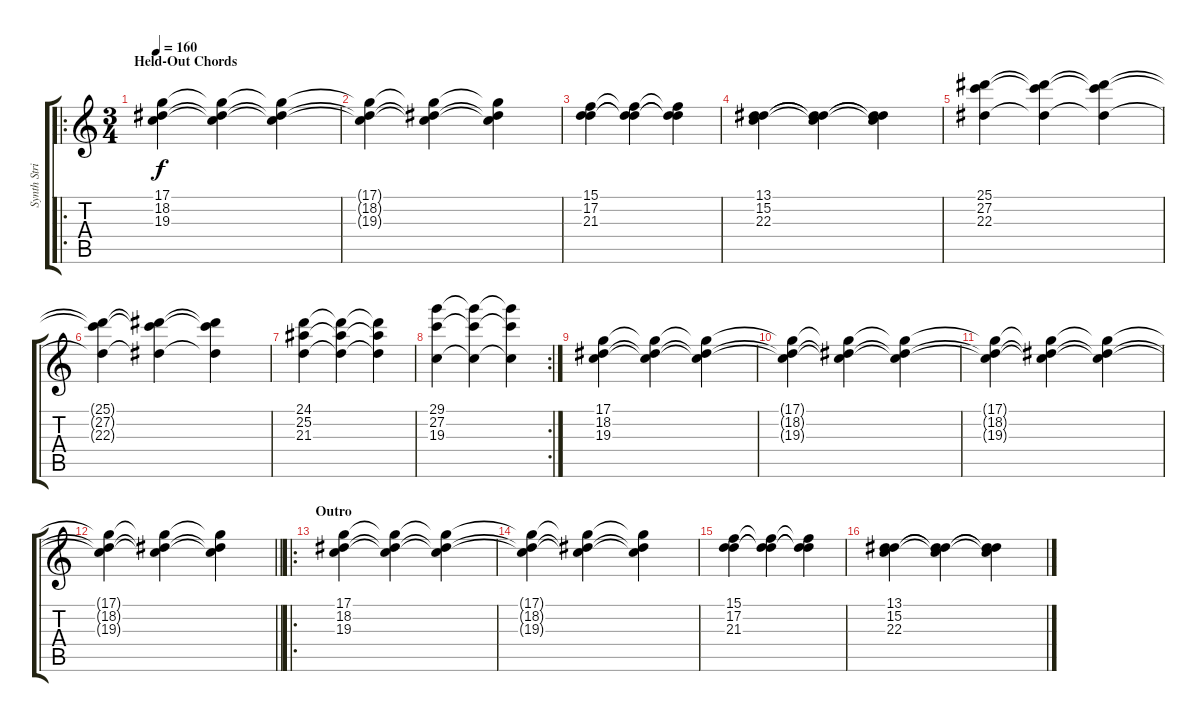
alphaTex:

\track ("Synth Strings" "Synth Stri") {instrument stringensemble1}
\staff {score tabs}
\tuning (D4 A3 F3 C3 G2 C2) {hide}
\ro
\ts (3 4)
\section ("" "Held-Out Chords")
\tempo 160
\clef g2
\ks c
(17.1 18.2 19.3).4{dy f} (17.1{t} 18.2{t} 19.3{t}).4 (17.1{t} 18.2{t} 19.3{t}).4 |
(17.1{t} 18.2{t} 19.3{t}).4 (17.1{t} 18.2{t} 19.3{t}).4 (17.1{t} 18.2{t} 19.3{t}).4 |
(15.1 17.2 21.3).4 (15.1{t} 17.2{t} 21.3{t}).4 (15.1{t} 17.2{t} 21.3{t}).4 |
(13.1 15.2 22.3).4 (13.1{t} 15.2{t} 22.3{t}).4 (13.1{t} 15.2{t} 22.3{t}).4 |
(25.1 27.2 22.3).4 (25.1{t} 27.2{t} 22.3{t}).4 (25.1{t} 27.2{t} 22.3{t}).4 |
(25.1{t} 27.2{t} 22.3{t}).4 (25.1{t} 27.2{t} 22.3{t}).4 (25.1{t} 27.2{t} 22.3{t}).4 |
(24.1 25.2 21.3).4 (24.1{t} 25.2{t} 21.3{t}).4 (24.1{t} 25.2{t} 21.3{t}).4 |
\rc 2
(29.1 27.2 19.3).4 (29.1{t} 27.2{t} 19.3{t}).4 (29.1{t} 27.2{t} 19.3{t}).4 |
(17.1 18.2 19.3).4 (17.1{t} 18.2{t} 19.3{t}).4 (17.1{t} 18.2{t} 19.3{t}).4 |
(17.1{t} 18.2{t} 19.3{t}).4 (17.1{t} 18.2{t} 19.3{t}).4 (17.1{t} 18.2{t} 19.3{t}).4 |
(17.1{t} 18.2{t} 19.3{t}).4 (17.1{t} 18.2{t} 19.3{t}).4 (17.1{t} 18.2{t} 19.3{t}).4 |
\barLineRight lightlight
(17.1{t} 18.2{t} 19.3{t}).4 (17.1{t} 18.2{t} 19.3{t}).4 (17.1{t} 18.2{t} 19.3{t}).4 |
\ro
\section ("" "Outro")
(17.1 18.2 19.3).4 (17.1{t} 18.2{t} 19.3{t}).4 (17.1{t} 18.2{t} 19.3{t}).4 |
(17.1{t} 18.2{t} 19.3{t}).4 (17.1{t} 18.2{t} 19.3{t}).4 (17.1{t} 18.2{t} 19.3{t}).4 |
(15.1 17.2 21.3).4 (15.1{t} 17.2{t} 21.3{t}).4 (15.1{t} 17.2{t} 21.3{t}).4 |
(13.1 15.2 22.3).4 (13.1{t} 15.2{t} 22.3{t}).4 (13.1{t} 15.2{t} 22.3{t}).4
